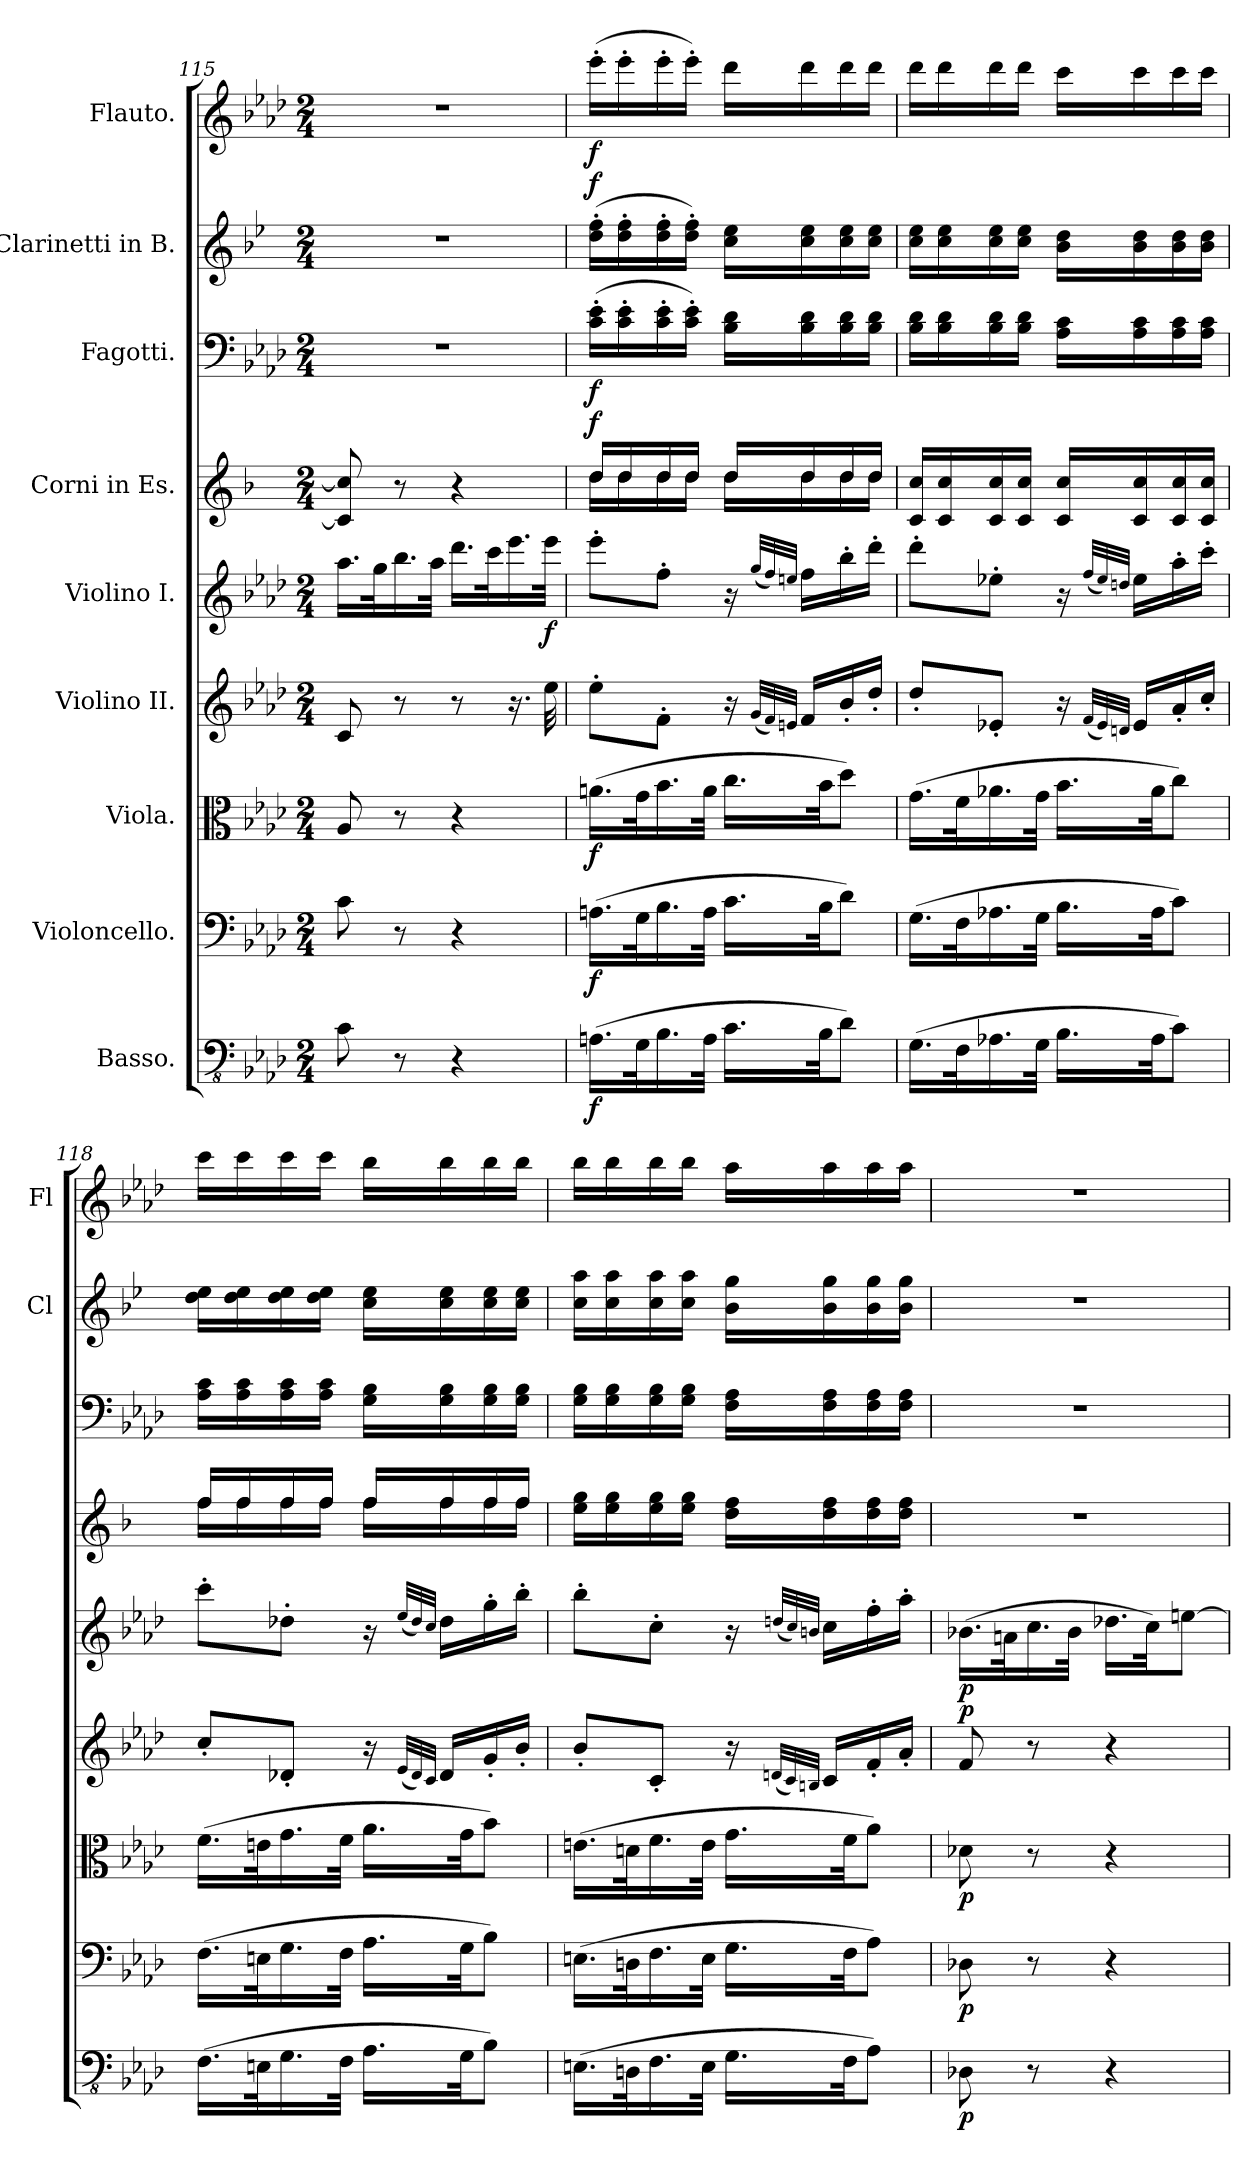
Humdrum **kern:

**kern	**dynam	**kern	**dynam	**kern	**dynam	**kern	**text	**dynam	**kern	**dynam	**kern	**text	**dynam	**kern	**dynam	**kern	**text	**dynam	**kern	**dynam
*part9	*part9	*part8	*part8	*part7	*part7	*part6	*part6	*part6	*part5	*part5	*part4	*part4	*part4	*part3	*part3	*part2	*part2	*part2	*part1	*part1
*staff9	*staff9	*staff8	*staff8	*staff7	*staff7	*staff6	*staff6	*staff6	*staff5	*staff5	*staff4	*staff4	*staff4	*staff3	*staff3	*staff2	*staff2	*staff2	*staff1	*staff1
*I"Basso.	*	*I"Violoncello.	*	*I"Viola.	*	*I"Violino II.	*	*	*I"Violino I.	*	*I"Corni in Es.	*	*	*I"Fagotti.	*	*I"Clarinetti in B.	*	*	*I"Flauto.	*
*	*	*	*	*	*	*	*	*	*	*	*	*	*	*	*	*I'Cl	*	*	*I'Fl	*
*clefFv4	*	*clefF4	*	*clefC3	*	*clefG2	*	*	*clefG2	*	*clefG2	*	*	*clefF4	*	*clefG2	*	*	*clefG2	*
*	*	*	*	*	*	*	*	*	*	*	*ITrd5c9	*	*	*	*	*ITrd1c2	*	*	*	*
*k[b-e-a-d-]	*	*k[b-e-a-d-]	*	*k[b-e-a-d-]	*	*k[b-e-a-d-]	*	*	*k[b-e-a-d-]	*	*k[b-e-a-d-]	*	*	*k[b-e-a-d-]	*	*k[b-e-a-d-]	*	*	*k[b-e-a-d-]	*
*M2/4	*	*M2/4	*	*M2/4	*	*M2/4	*	*	*M2/4	*	*M2/4	*	*	*M2/4	*	*M2/4	*	*	*M2/4	*
=115	=115	=115	=115	=115	=115	=115	=115	=115	=115	=115	=115	=115	=115	=115	=115	=115	=115	=115	=115	=115
8C\	.	8c\	.	8A-/	.	8c/	.	.	16.aa-\LL	.	8E-/] 8e-/]	.	.	2r	.	2r	.	.	2r	.
.	.	.	.	.	.	.	.	.	32gg\K	.	.	.	.	.	.	.	.	.	.	.
8r	.	8r	.	8r	.	8r	.	.	16.bb-\	.	8r	.	.	.	.	.	.	.	.	.
.	.	.	.	.	.	.	.	.	32aa-\JJk	.	.	.	.	.	.	.	.	.	.	.
4r	.	4r	.	4r	.	8r	.	.	16.ddd-\LL	.	4r	.	.	.	.	.	.	.	.	.
.	.	.	.	.	.	.	.	.	32ccc\K	.	.	.	.	.	.	.	.	.	.	.
.	.	.	.	.	.	16.r	.	.	16.eee-\	.	.	.	.	.	.	.	.	.	.	.
!	!	!	!	!	!	!	!	!	!	!LO:DY:b	!	!	!	!	!	!	!	!	!	!
.	.	.	.	.	.	32ee-\	.	.	32eee-\JJk	f	.	.	.	.	.	.	.	.	.	.
=116	=116	=116	=116	=116	=116	=116	=116	=116	=116	=116	=116	=116	=116	=116	=116	=116	=116	=116	=116	=116
*	*	*	*	*	*	*	*	*	*	*	*^	*	*	*	*	*	*	*	*	*
!	!LO:DY:b	!	!LO:DY:b	!	!LO:DY:b	!	!	!	!	!	!	!	!	!LO:DY:b	!	!LO:DY:b	!	!	!LO:DY:b	!	!LO:DY:b
(>16.AAn\LL	f	(>16.An\LL	f	(>16.an\LL	f	8ee-'\L	.	.	8eee-'\L	.	16f/LL	16f\LL	.	f	(>16c\' 16e-\'LL	f	(>16cc\' 16ee-\'LL	.	f	(>16eee-'\LL	f
!	!	!	!	!	!	!	!	!	!	!	!	!	!	!	!	!	!	!LO:LY:b	!	!	!
.	.	.	.	.	.	.	.	.	.	.	16f/	16f\	.	.	16c\' 16e-\'	.	16cc\' 16ee-\'	.	.	16eee-'\	.
32GG\K	.	32G\K	.	32g\K	.	.	.	.	.	.	.	.	.	.	.	.	.	.	.	.	.
16.BB-\	.	16.B-\	.	16.b-\	.	8f'\J	.	.	8ff'\J	.	16f/	16f\	.	.	16c\' 16e-\'	.	16cc\' 16ee-\'	.	.	16eee-'\	.
!	!	!	!	!	!	!	!	!	!	!	!	!	!LO:LY:b	!	!	!	!	!	!	!	!
.	.	.	.	.	.	.	.	.	.	.	16f/JJ	16f\JJ	.	.	16c\' 16e-\'JJ)	.	16cc\' 16ee-\'JJ)	.	.	16eee-'\JJ)	.
32AA\JJk	.	32A\JJk	.	32a\JJk	.	.	.	.	.	.	.	.	.	.	.	.	.	.	.	.	.
16.C\LL	.	16.c\LL	.	16.cc\LL	.	16r	.	.	16r	.	16f/LL	16f\LL	.	.	16B-\ 16d-\LL	.	16b-\ 16dd-\LL	.	.	16ddd-\LL	.
.	.	.	.	.	.	(<32qg/LLL	.	.	(<32qgg/LLL	.	.	.	.	.	.	.	.	.	.	.	.
.	.	.	.	.	.	32qf/)	.	.	32qff/)	.	.	.	.	.	.	.	.	.	.	.	.
.	.	.	.	.	.	32qen/JJJ	.	.	32qeen/JJJ	.	.	.	.	.	.	.	.	.	.	.	.
.	.	.	.	.	.	16f/LL	.	.	16ff\LL	.	16f/	16f\	.	.	16B-\ 16d-\	.	16b-\ 16dd-\	.	.	16ddd-\	.
32BB-\JK	.	32B-\JK	.	32b-\JK	.	.	.	.	.	.	.	.	.	.	.	.	.	.	.	.	.
8D-\J)	.	8d-\J)	.	8dd-\J)	.	16b-'/	.	.	16bb-'\	.	16f/	16f\	.	.	16B-\ 16d-\	.	16b-\ 16dd-\	.	.	16ddd-\	.
.	.	.	.	.	.	16dd-'/JJ	.	.	16ddd-'\JJ	.	16f/JJ	16f\JJ	.	.	16B-\ 16d-\JJ	.	16b-\ 16dd-\JJ	.	.	16ddd-\JJ	.
*	*	*	*	*	*	*	*	*	*	*	*v	*v	*	*	*	*	*	*	*	*	*
!!LO:PB:g=z
=117	=117	=117	=117	=117	=117	=117	=117	=117	=117	=117	=117	=117	=117	=117	=117	=117	=117	=117	=117	=117
(>16.GG\LL	.	(>16.G\LL	.	(>16.g\LL	.	8dd-'/L	.	.	8ddd-'\L	.	16E-/ 16e-/LL	.	.	16B-\ 16d-\LL	.	16b-\ 16dd-\LL	.	.	16ddd-\LL	.
.	.	.	.	.	.	.	.	.	.	.	16E-/ 16e-/	.	.	16B-\ 16d-\	.	16b-\ 16dd-\	.	.	16ddd-\	.
32FF\K	.	32F\K	.	32f\K	.	.	.	.	.	.	.	.	.	.	.	.	.	.	.	.
16.AA-X\	.	16.A-X\	.	16.a-X\	.	8e-X'/J	.	.	8ee-X'\J	.	16E-/ 16e-/	.	.	16B-\ 16d-\	.	16b-\ 16dd-\	.	.	16ddd-\	.
.	.	.	.	.	.	.	.	.	.	.	16E-/ 16e-/JJ	.	.	16B-\ 16d-\JJ	.	16b-\ 16dd-\JJ	.	.	16ddd-\JJ	.
32GG\JJk	.	32G\JJk	.	32g\JJk	.	.	.	.	.	.	.	.	.	.	.	.	.	.	.	.
16.BB-\LL	.	16.B-\LL	.	16.b-\LL	.	16r	.	.	16r	.	16E-/ 16e-/LL	.	.	16A-\ 16c\LL	.	16a-\ 16cc\LL	.	.	16ccc\LL	.
.	.	.	.	.	.	(<32qf/LLL	.	.	(<32qff/LLL	.	.	.	.	.	.	.	.	.	.	.
.	.	.	.	.	.	32qe-/)	.	.	32qee-/)	.	.	.	.	.	.	.	.	.	.	.
.	.	.	.	.	.	32qdn/JJJ	.	.	32qddn/JJJ	.	.	.	.	.	.	.	.	.	.	.
.	.	.	.	.	.	16e-/LL	.	.	16ee-\LL	.	16E-/ 16e-/	.	.	16A-\ 16c\	.	16a-\ 16cc\	.	.	16ccc\	.
32AA-\JK	.	32A-\JK	.	32a-\JK	.	.	.	.	.	.	.	.	.	.	.	.	.	.	.	.
8C\J)	.	8c\J)	.	8cc\J)	.	16a-'/	.	.	16aa-'\	.	16E-/ 16e-/	.	.	16A-\ 16c\	.	16a-\ 16cc\	.	.	16ccc\	.
.	.	.	.	.	.	16cc'/JJ	.	.	16ccc'\JJ	.	16E-/ 16e-/JJ	.	.	16A-\ 16c\JJ	.	16a-\ 16cc\JJ	.	.	16ccc\JJ	.
=118	=118	=118	=118	=118	=118	=118	=118	=118	=118	=118	=118	=118	=118	=118	=118	=118	=118	=118	=118	=118
*	*	*	*	*	*	*	*	*	*	*	*^	*	*	*	*	*	*	*	*	*
(>16.FF\LL	.	(>16.F\LL	.	(>16.f\LL	.	8cc'/L	.	.	8ccc'\L	.	16a-/LL	16a-\LL	.	.	16A-\ 16c\LL	.	16cc\ 16dd-\LL	.	.	16ccc\LL	.
.	.	.	.	.	.	.	.	.	.	.	16a-/	16a-\	.	.	16A-\ 16c\	.	16cc\ 16dd-\	.	.	16ccc\	.
32EEn\K	.	32En\K	.	32en\K	.	.	.	.	.	.	.	.	.	.	.	.	.	.	.	.	.
16.GG\	.	16.G\	.	16.g\	.	8d-X'/J	.	.	8dd-X'\J	.	16a-/	16a-\	.	.	16A-\ 16c\	.	16cc\ 16dd-\	.	.	16ccc\	.
.	.	.	.	.	.	.	.	.	.	.	16a-/JJ	16a-\JJ	.	.	16A-\ 16c\JJ	.	16cc\ 16dd-\JJ	.	.	16ccc\JJ	.
32FF\JJk	.	32F\JJk	.	32f\JJk	.	.	.	.	.	.	.	.	.	.	.	.	.	.	.	.	.
16.AA-\LL	.	16.A-\LL	.	16.a-\LL	.	16r	.	.	16r	.	16a-/LL	16a-\LL	.	.	16G\ 16B-\LL	.	16b-\ 16dd-\LL	.	.	16bb-\LL	.
.	.	.	.	.	.	(<32qe-/LLL	.	.	(<32qee-/LLL	.	.	.	.	.	.	.	.	.	.	.	.
.	.	.	.	.	.	32qd-/)	.	.	32qdd-/)	.	.	.	.	.	.	.	.	.	.	.	.
.	.	.	.	.	.	32qc/JJJ	.	.	32qcc/JJJ	.	.	.	.	.	.	.	.	.	.	.	.
.	.	.	.	.	.	16d-/LL	.	.	16dd-\LL	.	16a-/	16a-\	.	.	16G\ 16B-\	.	16b-\ 16dd-\	.	.	16bb-\	.
32GG\JK	.	32G\JK	.	32g\JK	.	.	.	.	.	.	.	.	.	.	.	.	.	.	.	.	.
8BB-\J)	.	8B-\J)	.	8b-\J)	.	16g'/	.	.	16gg'\	.	16a-/	16a-\	.	.	16G\ 16B-\	.	16b-\ 16dd-\	.	.	16bb-\	.
.	.	.	.	.	.	16b-'/JJ	.	.	16bb-'\JJ	.	16a-/JJ	16a-\JJ	.	.	16G\ 16B-\JJ	.	16b-\ 16dd-\JJ	.	.	16bb-\JJ	.
=119	=119	=119	=119	=119	=119	=119	=119	=119	=119	=119	=119	=119	=119	=119	=119	=119	=119	=119	=119	=119	=119
!	!	!	!	!	!	!	!LO:LY:b	!	!	!	!	!	!	!	!	!	!	!	!	!	!
*	*	*	*	*	*	*	*	*	*	*	*v	*v	*	*	*	*	*	*	*	*	*
(>16.EEn\LL	.	(>16.En\LL	.	(>16.en\LL	.	8b-'/L	.	.	8bb-'\L	.	16g\ 16b-\LL	.	.	16G\ 16B-\LL	.	16b-\ 16gg\LL	.	.	16bb-\LL	.
.	.	.	.	.	.	.	.	.	.	.	16g\ 16b-\	.	.	16G\ 16B-\	.	16b-\ 16gg\	.	.	16bb-\	.
32DDn\K	.	32Dn\K	.	32dn\K	.	.	.	.	.	.	.	.	.	.	.	.	.	.	.	.
16.FF\	.	16.F\	.	16.f\	.	8c'/J	.	.	8cc'\J	.	16g\ 16b-\	.	.	16G\ 16B-\	.	16b-\ 16gg\	.	.	16bb-\	.
.	.	.	.	.	.	.	.	.	.	.	16g\ 16b-\JJ	.	.	16G\ 16B-\JJ	.	16b-\ 16gg\JJ	.	.	16bb-\JJ	.
32EE\JJk	.	32E\JJk	.	32e\JJk	.	.	.	.	.	.	.	.	.	.	.	.	.	.	.	.
16.GG\LL	.	16.G\LL	.	16.g\LL	.	16r	.	.	16r	.	16f\ 16a-\LL	.	.	16F\ 16A-\LL	.	16a-\ 16ff\LL	.	.	16aa-\LL	.
.	.	.	.	.	.	(<32qdn/LLL	.	.	(<32qddn/LLL	.	.	.	.	.	.	.	.	.	.	.
.	.	.	.	.	.	32qc/)	.	.	32qcc/)	.	.	.	.	.	.	.	.	.	.	.
.	.	.	.	.	.	32qBn/JJJ	.	.	32qbn/JJJ	.	.	.	.	.	.	.	.	.	.	.
.	.	.	.	.	.	16c/LL	.	.	16cc\LL	.	16f\ 16a-\	.	.	16F\ 16A-\	.	16a-\ 16ff\	.	.	16aa-\	.
32FF\JK	.	32F\JK	.	32f\JK	.	.	.	.	.	.	.	.	.	.	.	.	.	.	.	.
8AA-\J)	.	8A-\J)	.	8a-\J)	.	16f'/	.	.	16ff'\	.	16f\ 16a-\	.	.	16F\ 16A-\	.	16a-\ 16ff\	.	.	16aa-\	.
.	.	.	.	.	.	16a-'/JJ	.	.	16aa-'\JJ	.	16f\ 16a-\JJ	.	.	16F\ 16A-\JJ	.	16a-\ 16ff\JJ	.	.	16aa-\JJ	.
=120	=120	=120	=120	=120	=120	=120	=120	=120	=120	=120	=120	=120	=120	=120	=120	=120	=120	=120	=120	=120
!	!LO:DY:b	!	!LO:DY:b	!	!LO:DY:b	!	!	!LO:DY:b	!	!LO:DY:b	!	!	!	!	!	!	!	!	!	!
8DD-X\	p	8D-X\	p	8d-X\	p	8f/	.	p	(>16.b-X\LL	p	2r	.	.	2r	.	2r	.	.	2r	.
.	.	.	.	.	.	.	.	.	32an\K	.	.	.	.	.	.	.	.	.	.	.
8r	.	8r	.	8r	.	8r	.	.	16.cc\	.	.	.	.	.	.	.	.	.	.	.
.	.	.	.	.	.	.	.	.	32b-\JJk	.	.	.	.	.	.	.	.	.	.	.
4r	.	4r	.	4r	.	4r	.	.	16.dd-X\LL	.	.	.	.	.	.	.	.	.	.	.
.	.	.	.	.	.	.	.	.	32cc\JK)	.	.	.	.	.	.	.	.	.	.	.
.	.	.	.	.	.	.	.	.	[8een\J	.	.	.	.	.	.	.	.	.	.	.
=	=	=	=	=	=	=	=	=	=	=	=	=	=	=	=	=	=	=	=	=
*-	*-	*-	*-	*-	*-	*-	*-	*-	*-	*-	*-	*-	*-	*-	*-	*-	*-	*-	*-	*-
